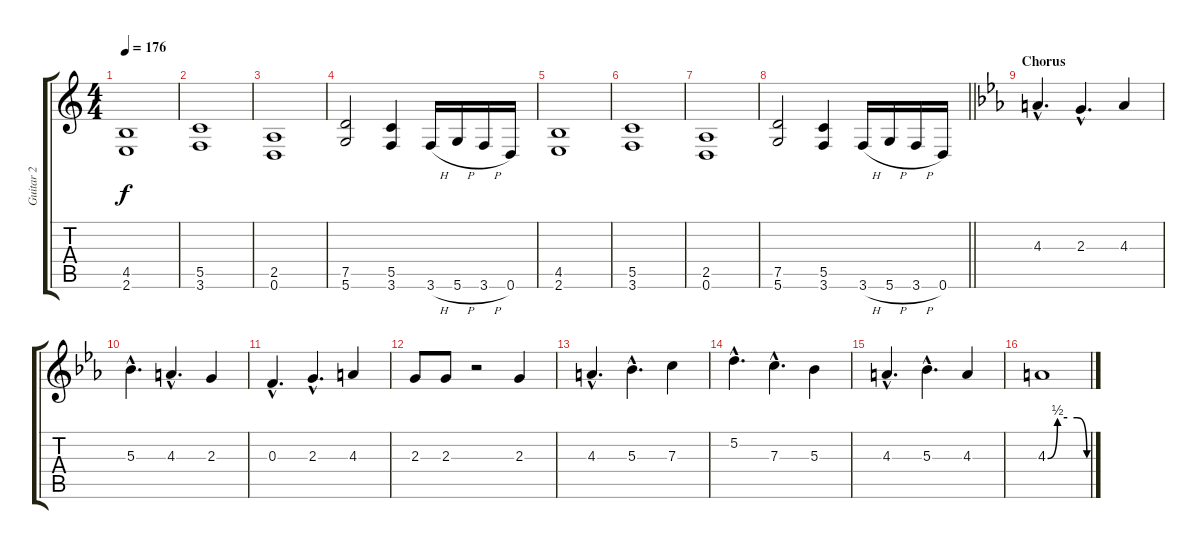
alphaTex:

\track ("Guitar 2" "Guitar 2") {instrument distortionguitar}
\staff {score tabs}
\tuning (D4 A3 F3 C3 G2 D2) {hide}
\ts (4 4)
\tempo 176
\clef g2
\ks c
(4.5 2.6).1{dy f} |
(5.5 3.6).1 |
(2.5 0.6).1 |
(7.5 5.6).2 (5.5 3.6).4 3.6{h}.16 5.6{h}.16 3.6{h}.16 0.6.16 |
(4.5 2.6).1 |
(5.5 3.6).1 |
(2.5 0.6).1 |
\barLineRight lightlight
(7.5 5.6).2 (5.5 3.6).4 3.6{h}.16 5.6{h}.16 3.6{h}.16 0.6.16 |
\section ("" "Chorus")
\ks eb
4.3{hac}.4{d} 2.3{hac}.4{d} 4.3.4 |
5.3{hac}.4{d} 4.3{hac}.4{d} 2.3.4 |
0.3{hac}.4{d} 2.3{hac}.4{d} 4.3.4 |
2.3.8 2.3.8 r.2 2.3.4 |
4.3{hac}.4{d} 5.3{hac}.4{d} 7.3.4 |
5.2{hac}.4{d} 7.3{hac}.4{d} 5.3.4 |
4.3{hac}.4{d} 5.3{hac}.4{d} 4.3.4 |
4.3{be (custom 0 0 15 2 30 2 45 2 60 0)}.1
